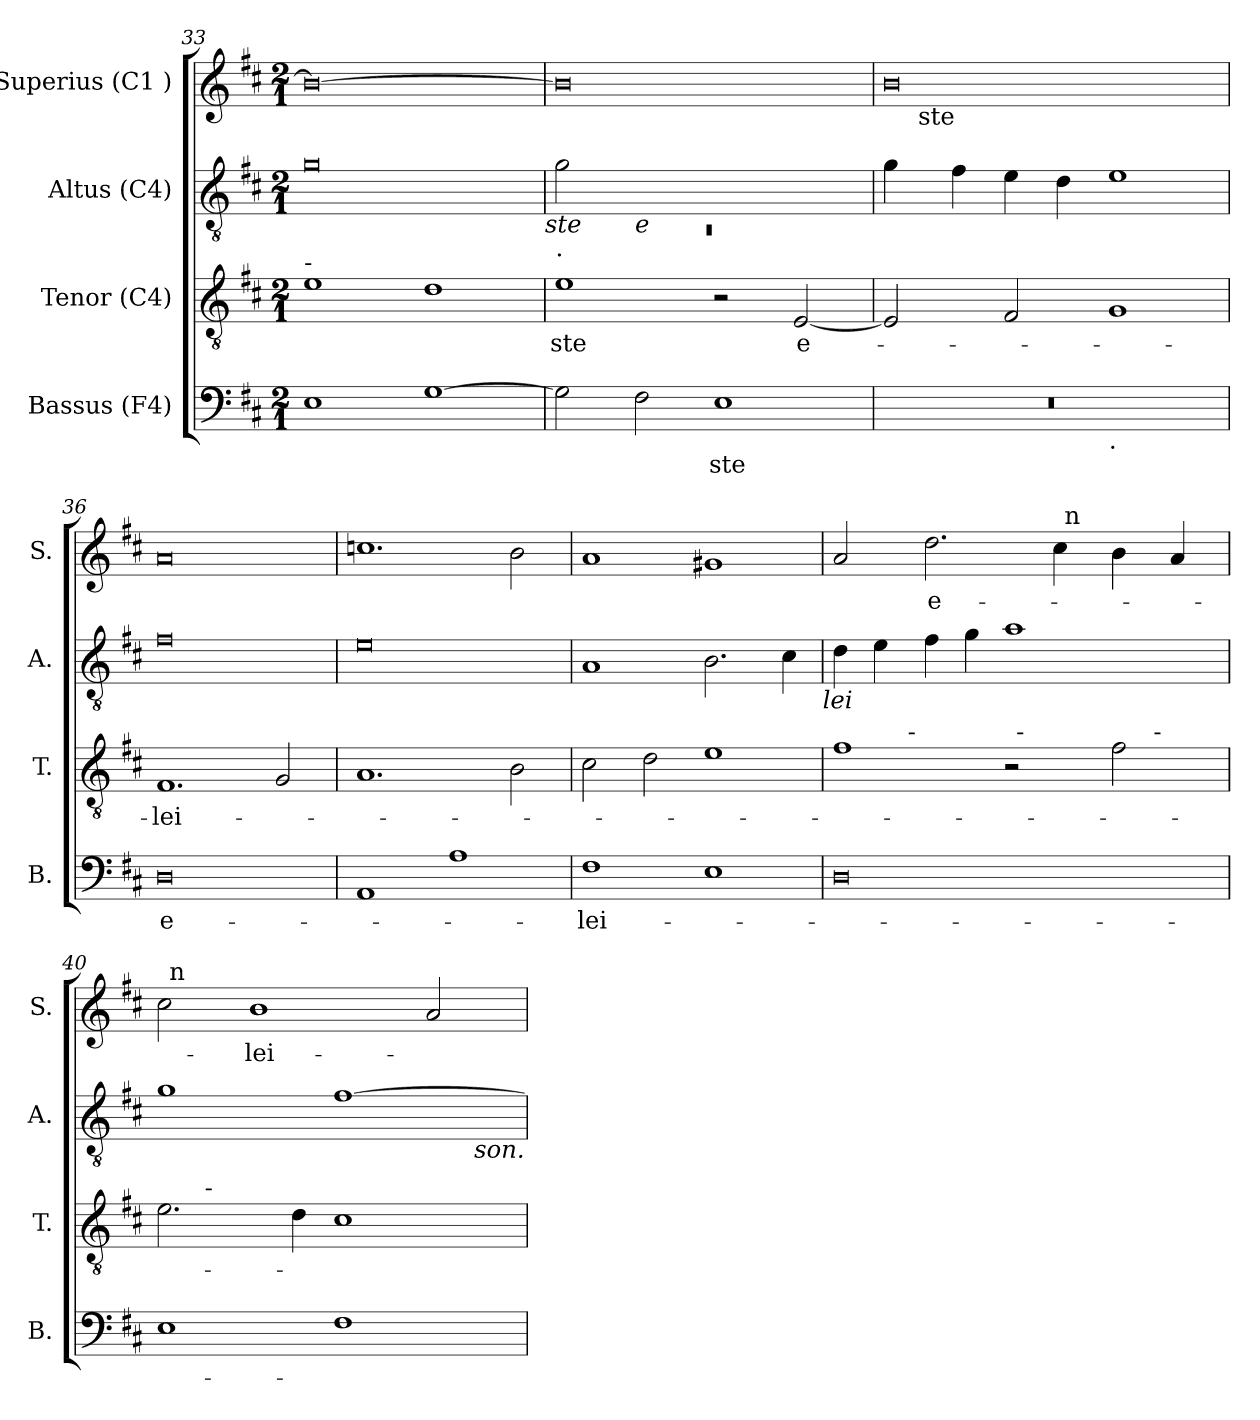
**kern	**text	**kern	**text	**kern	**kern	**text
*part4	*part4	*part3	*part3	*part2	*part1	*part1
*staff4	*staff4	*staff3	*staff3	*staff2	*staff1	*staff1
*I"Bassus (F4)	*	*I"Tenor (C4)	*	*I"Altus (C4)	*I"Superius (C1 )	*
*I'B.	*	*I'T.	*	*I'A.	*I'S.	*
!!LO:PB:g=z
*clefF4	*	*clefGv2	*	*clefGv2	*clefG2	*
*k[f#c#]	*	*k[f#c#]	*	*k[f#c#]	*k[f#c#]	*
*D:	*	*D:	*	*D:	*D:	*
*M2/1	*	*M2/1	*	*M2/1	*M2/1	*
=33	=33	=33	=33	=33	=33	=33
!	!	!LO:TX:a:t=-	!	!	!	!
1E	.	1e	.	0g	0b_	.
[>1G	.	1d	.	.	.	.
!	!	!	!	!LO:TX:b:i:t=ste	!	!
=34	=34	=34	=34	=34	=34	=34
*	*	*	*	*^	*	*
!	!	!	!	!LO:TX:b:t=.	!	!	!
!	!	!	!LO:LY:b	!	!LO:N:vis=1	!	!
*	*	*	*	*	*^	*	*
2G\]	.	1e	-ste	2ryy	0rC	2g\	0b]	.
!	!	!	!	!LO:TX:b:i:t=e	!	!	!	!
2F#\	.	.	.	1.ryy	.	1.ryy	.	.
!	!LO:LY:b	!	!	!	!	!	!	!
1E	-ste	2r	.	.	.	.	.	.
!	!	!	!LO:LY:b:rj	!	!	!	!	!
.	.	[<2E/	e-	.	.	.	.	.
*	*	*	*	*v	*v	*v	*	*
=35	=35	=35	=35	=35	=35	=35
*^	*	*	*	*	*^	*
0r	1ryy	.	2E/]	.	4g\	0b	8ryy	.
!	!	!	!	!	!	!	!LO:TX:b:t=ste	!
.	.	.	.	.	.	.	1...ryy	.
.	.	.	.	.	4f#\	.	.	.
.	.	.	2F#/	.	4e\	.	.	.
.	.	.	.	.	4d\	.	.	.
!	!LO:TX:b:t=.	!	!	!	!	!	!	!
.	1ryy	.	1G	.	1e	.	.	.
=36	=36	=36	=36	=36	=36	=36	=36	=36
!	!	!LO:LY:b:rj	!	!LO:LY:b	!	!	!	!
*v	*v	*	*	*	*	*v	*v	*
0D	e-	1.F#	-lei-	0f#	0a	.
.	.	2G/	.	.	.	.
=37	=37	=37	=37	=37	=37	=37
1AA	.	1.A	.	0e	1.ccn	.
1A	.	.	.	.	.	.
.	.	2B\	.	.	2b\	.
=38	=38	=38	=38	=38	=38	=38
!	!LO:LY:b	!	!	!	!	!
1F#	-lei-	2c#\	.	1A	1a	.
.	.	2d\	.	.	.	.
1E	.	1e	.	2.B\	1g#X	.
.	.	.	.	4c#\	.	.
!	!	!	!	!LO:TX:b:i:t=lei	!	!
!!LO:LB:g=z
=39	=39	=39	=39	=39	=39	=39
*	*	*^	*	*	*^	*
*	*	*	*^	*	*	*	*	*
*	*	*	*	*^	*	*	*	*	*
0D	.	1f#	4..ryy	1ryy	1ryy	.	4d\	2a/	1ryy	.
.	.	.	.	.	.	.	4e\	.	.	.
!	!	!	!LO:TX:a:t=-	!	!	!	!	!	!	!
.	.	.	1ryy	.	.	.	.	.	.	.
!	!	!	!	!	!	!	!	!	!	!LO:LY:b:rj
.	.	.	.	.	.	.	4f#\	2.dd\	.	-e-
.	.	.	.	.	.	.	4g\	.	.	.
.	.	2r	.	32ryy	2ryy	.	1a	.	4ryy	.
!	!	!	!	!LO:TX:a:t=-	!	!	!	!	!	!
.	.	.	.	2ryy	.	.	.	.	.	.
.	.	.	.	.	.	.	.	4cc#\	32ryy	.
!	!	!	!	!	!	!	!	!	!LO:TX:a:t=n	!
.	.	.	.	.	.	.	.	.	2ryy	.
.	.	.	2ryy	.	.	.	.	.	.	.
.	.	2f#\	.	.	8.ryy	.	.	4b\	.	.
.	.	.	.	4...ryy	.	.	.	.	.	.
!	!	!	!	!	!LO:TX:a:t=-	!	!	!	!	!
.	.	.	.	.	4ryy	.	.	.	.	.
.	.	.	.	.	.	.	.	4a/	.	.
.	.	.	.	.	.	.	.	.	8..ryy	.
.	.	.	16ryy	.	16ryy	.	.	.	.	.
*	*	*	*v	*v	*v	*	*	*	*	*
=40	=40	=40	=40	=40	=40	=40	=40	=40
1E	.	2.e\	8..ryy	.	1g	2cc#\	32ryy	.
!	!	!	!	!	!	!	!LO:TX:a:t=n	!
.	.	.	.	.	.	.	1ryy	.
!	!	!	!LO:TX:a:t=-	!	!	!	!	!
.	.	.	1ryy	.	.	.	.	.
!	!	!	!	!	!	!	!	!LO:LY:b
.	.	.	.	.	.	1b	.	-lei-
.	.	4d\	.	.	.	.	.	.
1F#	.	1c#	.	.	[>1f#	.	.	.
.	.	.	.	.	.	.	2ryy	.
.	.	.	2ryy	.	.	.	.	.
.	.	.	.	.	.	2a/	.	.
.	.	.	.	.	.	.	4...ryy	.
.	.	.	4ryy	.	.	.	.	.
.	.	.	32ryy	.	.	.	.	.
!	!	!	!	!	!LO:TX:b:i:t=son.	!	!	!
*	*	*v	*v	*	*	*v	*v	*
=	=	=	=	=	=	=
*-	*-	*-	*-	*-	*-	*-
